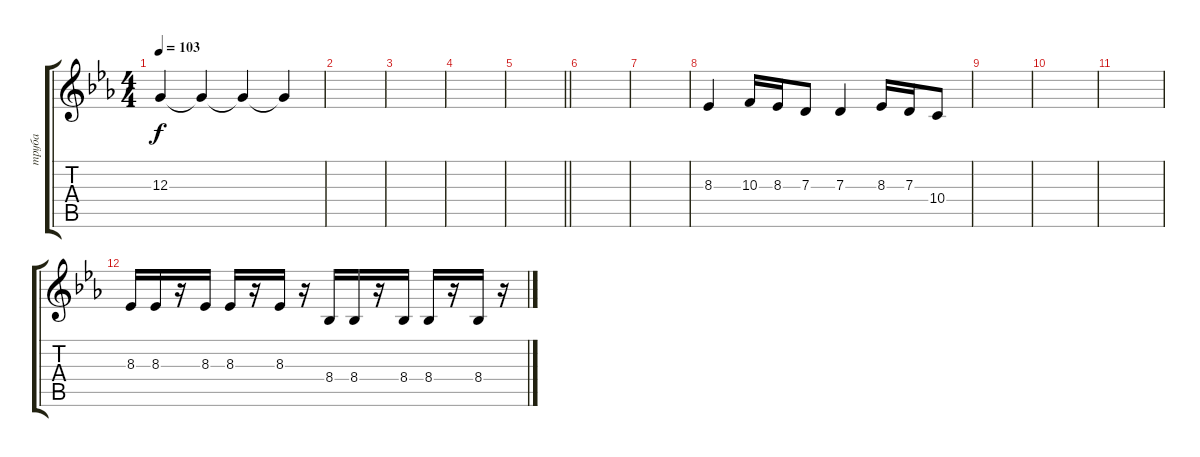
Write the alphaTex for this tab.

\track ("труба" "труба") {instrument trumpet}
\staff {score tabs}
\tuning (E4 B3 G3 D3 A2 E2) {hide}
\ts (4 4)
\tempo 103
\clef g2
\ks cminor
12.3.4{dy f} 12.3{t}.4 12.3{t}.4 12.3{t}.4 |
|
|
|
\barLineRight lightlight
|
|
|
8.3.4 10.3.16 8.3.16 7.3.8 7.3.4 8.3.16 7.3.16 10.4.8 |
|
|
|
8.3.16 8.3.16 r.16 8.3.16 8.3.16 r.16 8.3.16 r.16 8.4.16 8.4.16 r.16 8.4.16 8.4.16 r.16 8.4.16 r.16
